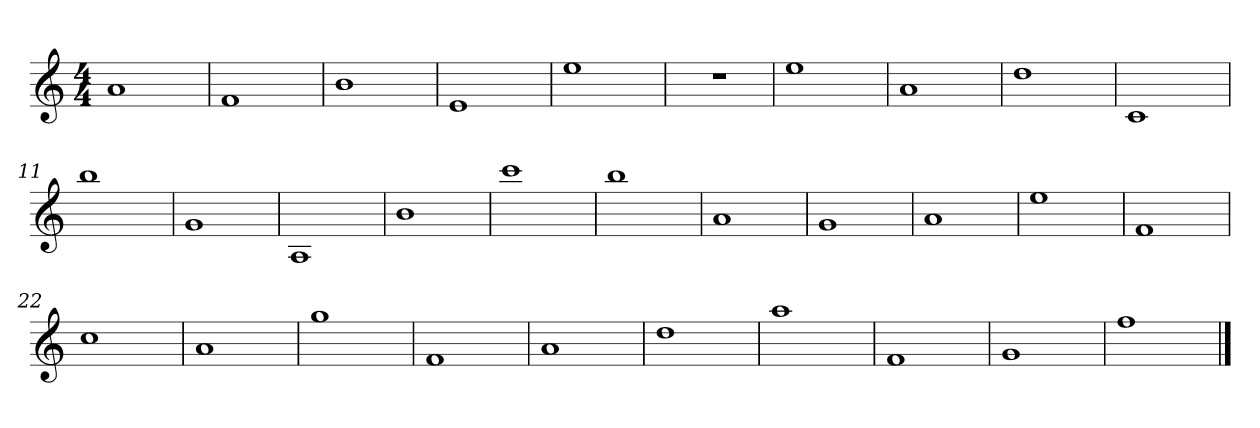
**kern
*part1
*staff1
*clefG2
*k[]
*C:
*M4/4
=1
1a
=2
1f
!!LO:LB:g=z
=3
1b
=4
1e
!!LO:PB:g=z
=5
1ee
=6
1r
=7
1ee
=8
1a
!!LO:LB:g=z
=9
1dd
=10
1c
=11
1bb
=12
1g
!!LO:PB:g=z
=13
1A
=14
1b
=15
1ccc
=16
1bb
=17
1a
=18
1g
=19
1a
=20
1ee
=21
1f
!!LO:PB:g=z
=22
1cc
=23
1a
=24
1gg
=25
1f
=26
1a
=27
1dd
=28
1aa
=29
1f
=30
1g
!!LO:LB:g=z
=31
1ff
==
*-
